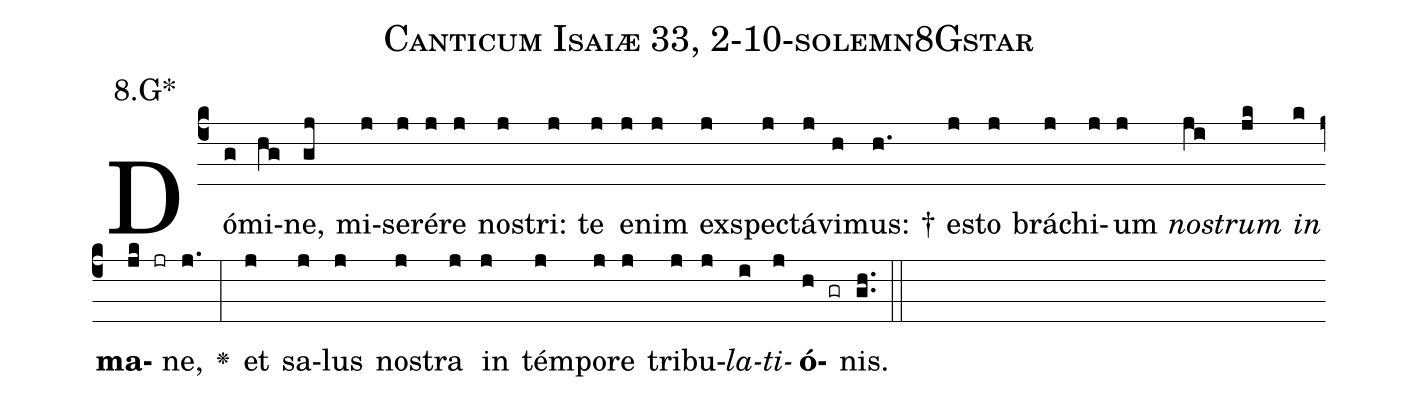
name: Canticum Isaiæ 33, 2-10-solemn8Gstar;
annotation: 8.G*;
%%
(c4)Dó(g)mi(hg)ne,(gj) mi(j)se(j)ré(j)re(j) no(j)stri:(j) te(j) e(j)nim(j) ex(j)spe(j)ctá(j)vi(h)mus: †(h.) e(j)sto(j) brá(j)chi(j)um(j) <i>no</i>(ji)<i>strum</i>(jk) <i>in</i>(k) <b>ma</b>(jk jr)ne,(j.) <v>\greheightstar</v>(:) et(j) sa(j)lus(j) no(j)stra(j) in(j) tém(j)po(j)re(j) tri(j)bu(j)<i>la</i>(i)<i>ti</i>(j)<b>ó</b>(h gr)nis.(gh..) (::)


%E(j) u(j) o(i) u(j) a(h) e.(gh..) (::)
